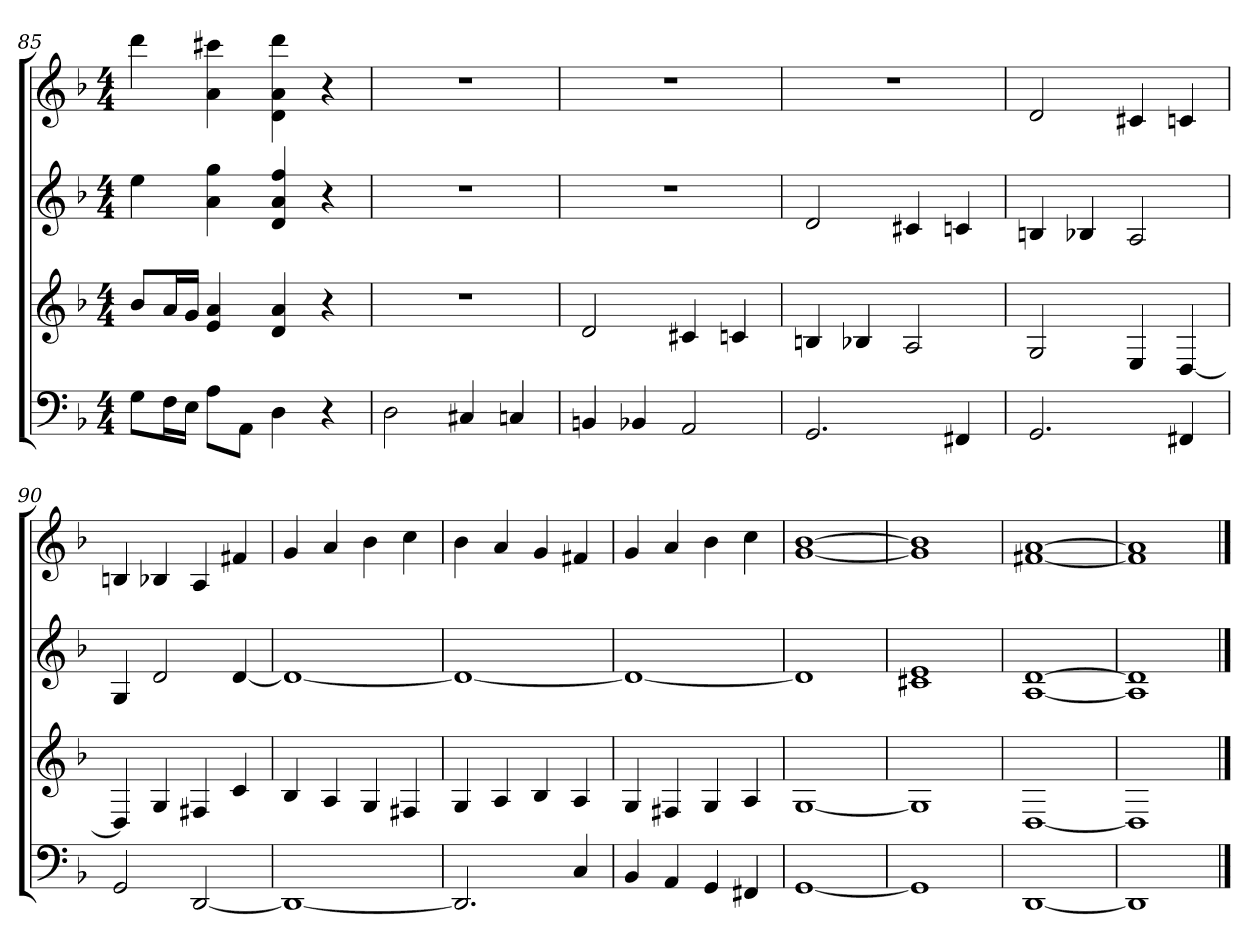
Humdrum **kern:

**kern	**kern	**kern	**kern
*part4	*part3	*part2	*part1
*staff4	*staff3	*staff2	*staff1
*k[b-]	*k[b-]	*k[b-]	*k[b-]
*d:	*d:	*d:	*d:
*M4/4	*M4/4	*M4/4	*M4/4
=85	=85	=85	=85
8GL	8b-L	4ee	4ddd
16FL	16aL	.	.
16EJJ	16gJJ	.	.
8AL	4e 4a	4a 4gg	4a 4ccc#X
8AAJ	.	.	.
4D	4d 4a	4d 4a 4ff	4d 4a 4ddd
4r	4r	4r	4r
=86	=86	=86	=86
2D	1r	1r	1r
4C#X	.	.	.
4Cn	.	.	.
=87	=87	=87	=87
4BBn	2d	1r	1r
4BB-X	.	.	.
2AA	4c#X	.	.
.	4cn	.	.
=88	=88	=88	=88
2.GG	4Bn	2d	1r
.	4B-X	.	.
.	2A	4c#X	.
4FF#X	.	4cn	.
=89	=89	=89	=89
2.GG	2G	4Bn	2d
.	.	4B-X	.
.	4E	2A	4c#X
4FF#X	[4D	.	4cn
=90	=90	=90	=90
2GG	4D]	4G	4Bn
.	4G	2d	4B-X
[2DD	4F#X	.	4A
.	4c	[4d	4f#X
=91	=91	=91	=91
1DD_	4B-	1d_	4g
.	4A	.	4a
.	4G	.	4b-
.	4F#X	.	4cc
=92	=92	=92	=92
2.DD]	4G	1d_	4b-
.	4A	.	4a
.	4B-	.	4g
4C	4A	.	4f#X
=93	=93	=93	=93
4BB-	4G	1d_	4g
4AA	4F#X	.	4a
4GG	4G	.	4b-
4FF#X	4A	.	4cc
=94	=94	=94	=94
[1GG	[1G	1d]	[1g [1b-
=95	=95	=95	=95
1GG]	1G]	1c#X 1e	1g] 1b-]
=96	=96	=96	=96
[1DD	[1D	[1A [1d	[1f#X [1a
=97	=97	=97	=97
1DD]	1D]	1A] 1d]	1f#] 1a]
==	==	==	==
*-	*-	*-	*-
